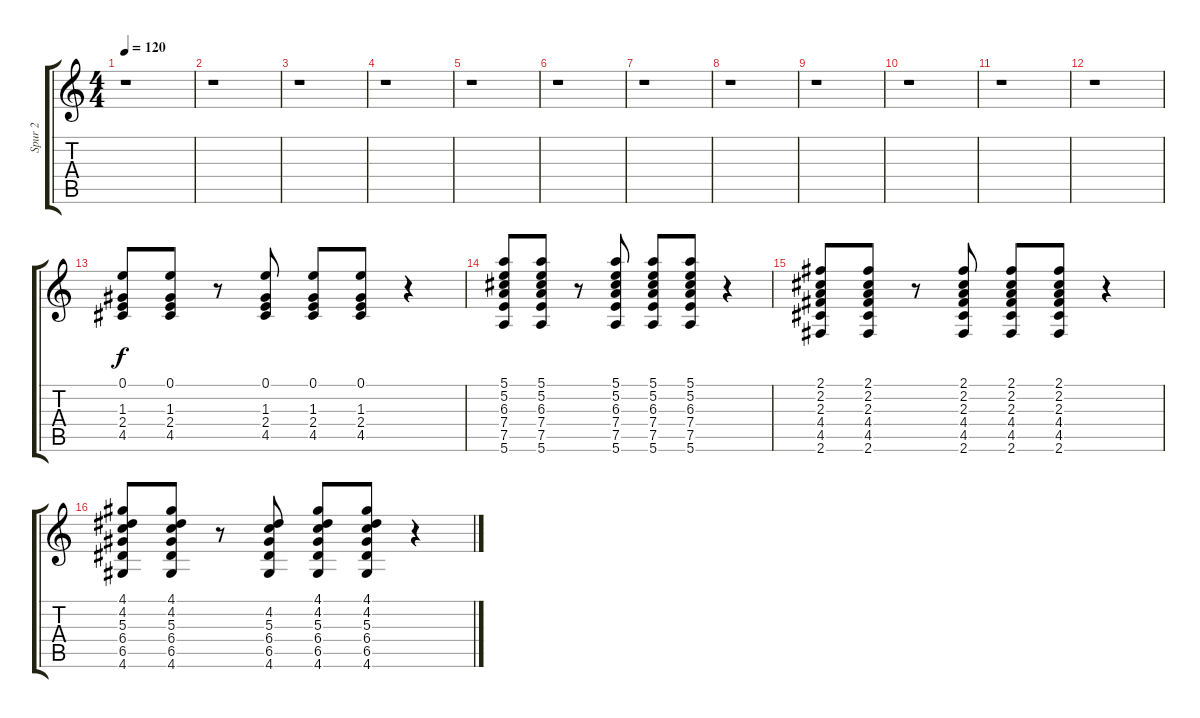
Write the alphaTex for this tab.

\track ("Spur 2" "Spur 2") {instrument acousticguitarsteel}
\staff {score tabs}
\tuning (E4 B3 G3 D3 A2 E2) {hide}
\ts (4 4)
\tempo 120
\clef g2
\ks c
r.1{dy f} |
r.1 |
r.1 |
r.1 |
r.1 |
r.1 |
r.1 |
r.1 |
r.1 |
r.1 |
r.1 |
r.1 |
(0.1 1.3 2.4 4.5).8 (0.1 1.3 2.4 4.5).8 r.8 (0.1 1.3 2.4 4.5).8 (0.1 1.3 2.4 4.5).8 (0.1 1.3 2.4 4.5).8 r.4 |
(5.1 5.2 6.3 7.4 7.5 5.6).8 (5.1 5.2 6.3 7.4 7.5 5.6).8 r.8 (5.1 5.2 6.3 7.4 7.5 5.6).8 (5.1 5.2 6.3 7.4 7.5 5.6).8 (5.1 5.2 6.3 7.4 7.5 5.6).8 r.4 |
(2.1 2.2 2.3 4.4 4.5 2.6).8 (2.1 2.2 2.3 4.4 4.5 2.6).8 r.8 (2.1 2.2 2.3 4.4 4.5 2.6).8 (2.1 2.2 2.3 4.4 4.5 2.6).8 (2.1 2.2 2.3 4.4 4.5 2.6).8 r.4 |
(4.1 4.2 5.3 6.4 6.5 4.6).8 (4.1 4.2 5.3 6.4 6.5 4.6).8 r.8 (4.2 5.3 6.4 6.5 4.6).8 (4.1 4.2 5.3 6.4 6.5 4.6).8 (4.1 4.2 5.3 6.4 6.5 4.6).8 r.4
